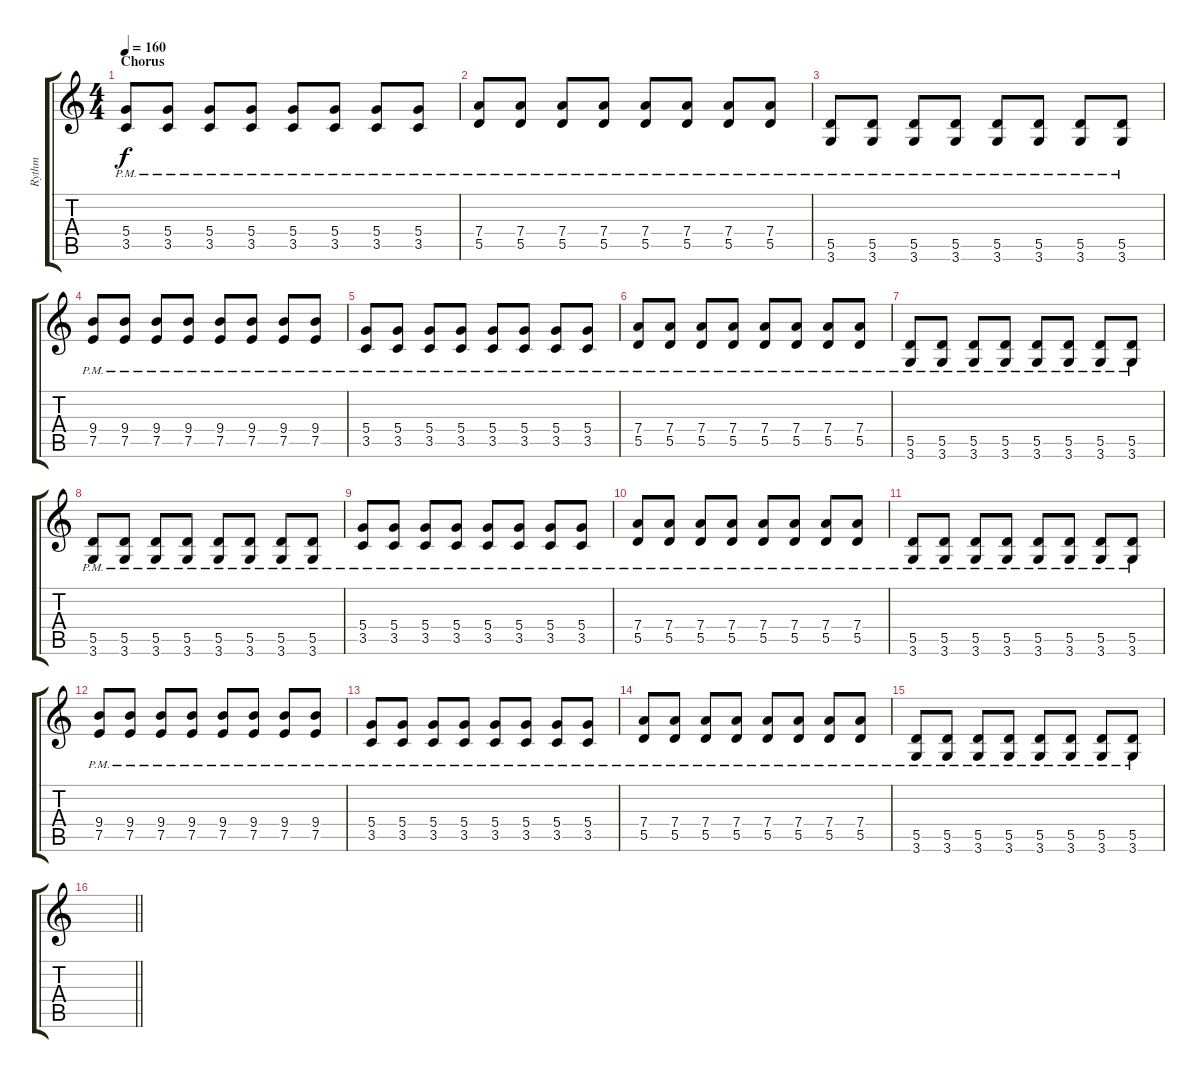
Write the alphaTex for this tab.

\track ("Rythm" "Rythm") {instrument overdrivenguitar}
\staff {score tabs}
\tuning (E4 B3 G3 D3 A2 E2) {hide}
\ts (4 4)
\section ("" "Chorus")
\tempo 160
\clef g2
\ks c
(5.4{pm} 3.5{pm}).8{dy f} (5.4{pm} 3.5{pm}).8 (5.4{pm} 3.5{pm}).8 (5.4{pm} 3.5{pm}).8 (5.4{pm} 3.5{pm}).8 (5.4{pm} 3.5{pm}).8 (5.4{pm} 3.5{pm}).8 (5.4{pm} 3.5{pm}).8 |
(7.4{pm} 5.5{pm}).8 (7.4{pm} 5.5{pm}).8 (7.4{pm} 5.5{pm}).8 (7.4{pm} 5.5{pm}).8 (7.4{pm} 5.5{pm}).8 (7.4{pm} 5.5{pm}).8 (7.4{pm} 5.5{pm}).8 (7.4{pm} 5.5{pm}).8 |
(5.5{pm} 3.6{pm}).8 (5.5{pm} 3.6{pm}).8 (5.5{pm} 3.6{pm}).8 (5.5{pm} 3.6{pm}).8 (5.5{pm} 3.6{pm}).8 (5.5{pm} 3.6{pm}).8 (5.5{pm} 3.6{pm}).8 (5.5{pm} 3.6{pm}).8 |
(9.4{pm} 7.5{pm}).8 (9.4{pm} 7.5{pm}).8 (9.4{pm} 7.5{pm}).8 (9.4{pm} 7.5{pm}).8 (9.4{pm} 7.5{pm}).8 (9.4{pm} 7.5{pm}).8 (9.4{pm} 7.5{pm}).8 (9.4{pm} 7.5{pm}).8 |
(5.4{pm} 3.5{pm}).8 (5.4{pm} 3.5{pm}).8 (5.4{pm} 3.5{pm}).8 (5.4{pm} 3.5{pm}).8 (5.4{pm} 3.5{pm}).8 (5.4{pm} 3.5{pm}).8 (5.4{pm} 3.5{pm}).8 (5.4{pm} 3.5{pm}).8 |
(7.4{pm} 5.5{pm}).8 (7.4{pm} 5.5{pm}).8 (7.4{pm} 5.5{pm}).8 (7.4{pm} 5.5{pm}).8 (7.4{pm} 5.5{pm}).8 (7.4{pm} 5.5{pm}).8 (7.4{pm} 5.5{pm}).8 (7.4{pm} 5.5{pm}).8 |
(5.5{pm} 3.6{pm}).8 (5.5{pm} 3.6{pm}).8 (5.5{pm} 3.6{pm}).8 (5.5{pm} 3.6{pm}).8 (5.5{pm} 3.6{pm}).8 (5.5{pm} 3.6{pm}).8 (5.5{pm} 3.6{pm}).8 (5.5{pm} 3.6{pm}).8 |
(5.5{pm} 3.6{pm}).8 (5.5{pm} 3.6{pm}).8 (5.5{pm} 3.6{pm}).8 (5.5{pm} 3.6{pm}).8 (5.5{pm} 3.6{pm}).8 (5.5{pm} 3.6{pm}).8 (5.5{pm} 3.6{pm}).8 (5.5{pm} 3.6{pm}).8 |
(5.4{pm} 3.5{pm}).8 (5.4{pm} 3.5{pm}).8 (5.4{pm} 3.5{pm}).8 (5.4{pm} 3.5{pm}).8 (5.4{pm} 3.5{pm}).8 (5.4{pm} 3.5{pm}).8 (5.4{pm} 3.5{pm}).8 (5.4{pm} 3.5{pm}).8 |
(7.4{pm} 5.5{pm}).8 (7.4{pm} 5.5{pm}).8 (7.4{pm} 5.5{pm}).8 (7.4{pm} 5.5{pm}).8 (7.4{pm} 5.5{pm}).8 (7.4{pm} 5.5{pm}).8 (7.4{pm} 5.5{pm}).8 (7.4{pm} 5.5{pm}).8 |
(5.5{pm} 3.6{pm}).8 (5.5{pm} 3.6{pm}).8 (5.5{pm} 3.6{pm}).8 (5.5{pm} 3.6{pm}).8 (5.5{pm} 3.6{pm}).8 (5.5{pm} 3.6{pm}).8 (5.5{pm} 3.6{pm}).8 (5.5{pm} 3.6{pm}).8 |
(9.4{pm} 7.5{pm}).8 (9.4{pm} 7.5{pm}).8 (9.4{pm} 7.5{pm}).8 (9.4{pm} 7.5{pm}).8 (9.4{pm} 7.5{pm}).8 (9.4{pm} 7.5{pm}).8 (9.4{pm} 7.5{pm}).8 (9.4{pm} 7.5{pm}).8 |
(5.4{pm} 3.5{pm}).8 (5.4{pm} 3.5{pm}).8 (5.4{pm} 3.5{pm}).8 (5.4{pm} 3.5{pm}).8 (5.4{pm} 3.5{pm}).8 (5.4{pm} 3.5{pm}).8 (5.4{pm} 3.5{pm}).8 (5.4{pm} 3.5{pm}).8 |
(7.4{pm} 5.5{pm}).8 (7.4{pm} 5.5{pm}).8 (7.4{pm} 5.5{pm}).8 (7.4{pm} 5.5{pm}).8 (7.4{pm} 5.5{pm}).8 (7.4{pm} 5.5{pm}).8 (7.4{pm} 5.5{pm}).8 (7.4{pm} 5.5{pm}).8 |
(5.5{pm} 3.6{pm}).8 (5.5{pm} 3.6{pm}).8 (5.5{pm} 3.6{pm}).8 (5.5{pm} 3.6{pm}).8 (5.5{pm} 3.6{pm}).8 (5.5{pm} 3.6{pm}).8 (5.5{pm} 3.6{pm}).8 (5.5{pm} 3.6{pm}).8 |
\barLineRight lightlight
